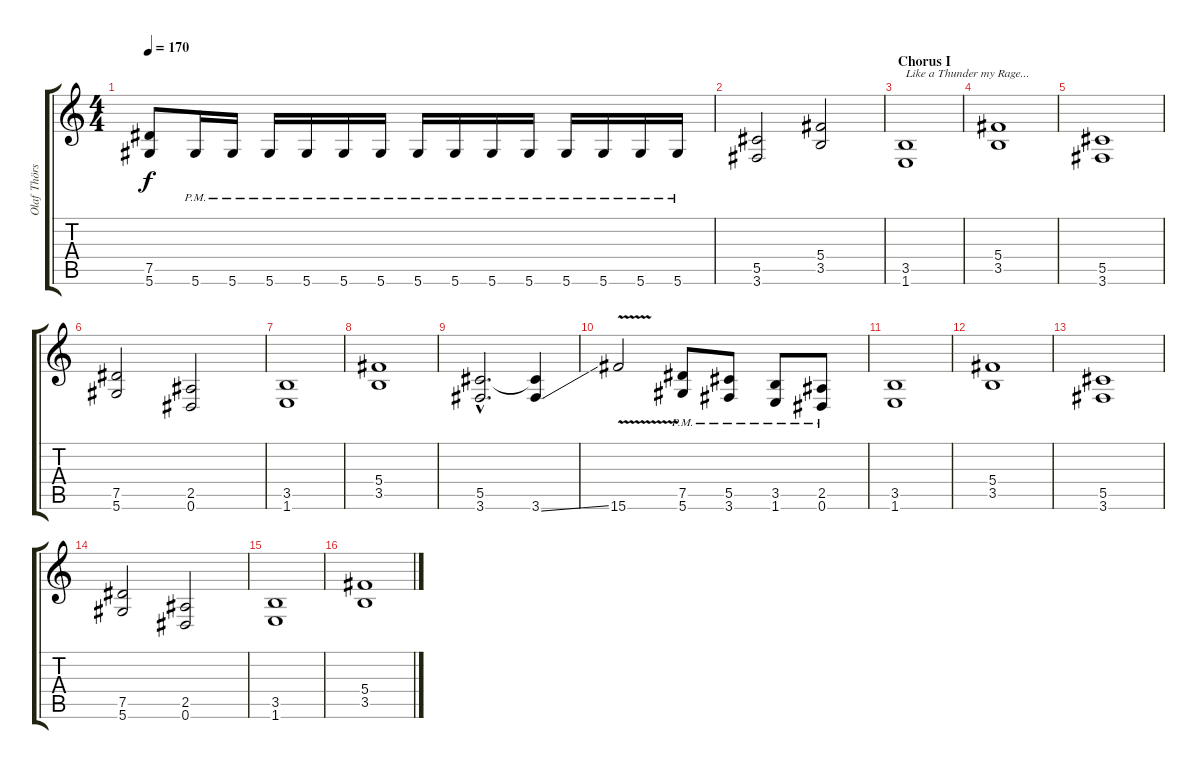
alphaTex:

\track ("Olaf Thörsen" "Olaf Thörs") {instrument distortionguitar}
\staff {score tabs}
\tuning (Eb4 Bb3 Gb3 Db3 Ab2 Eb2) {hide}
\ts (4 4)
\tempo 170
\clef g2
\ks c
(7.5 5.6).8{dy f} 5.6{pm}.16 5.6{pm}.16 5.6{pm}.16 5.6{pm}.16 5.6{pm}.16 5.6{pm}.16 5.6{pm}.16 5.6{pm}.16 5.6{pm}.16 5.6{pm}.16 5.6{pm}.16 5.6{pm}.16 5.6{pm}.16 5.6{pm}.16 |
(5.5 3.6).2 (5.4 3.5).2 |
\section ("" "Chorus I")
(3.5 1.6).1{txt "Like a Thunder my Rage..."} |
(5.4 3.5).1 |
(5.5 3.6).1 |
(7.5 5.6).2 (2.5 0.6).2 |
(3.5 1.6).1 |
(5.4 3.5).1 |
(5.5{hac} 3.6{hac}).2{d} (5.5{t} 3.6{ss}).4 |
15.6{v}.2 (7.5{pm} 5.6{pm}).8 (5.5{pm} 3.6{pm}).8 (3.5{pm} 1.6{pm}).8 (2.5{pm} 0.6{pm}).8 |
(3.5 1.6).1 |
(5.4 3.5).1 |
(5.5 3.6).1 |
(7.5 5.6).2 (2.5 0.6).2 |
(3.5 1.6).1 |
(5.4 3.5).1
